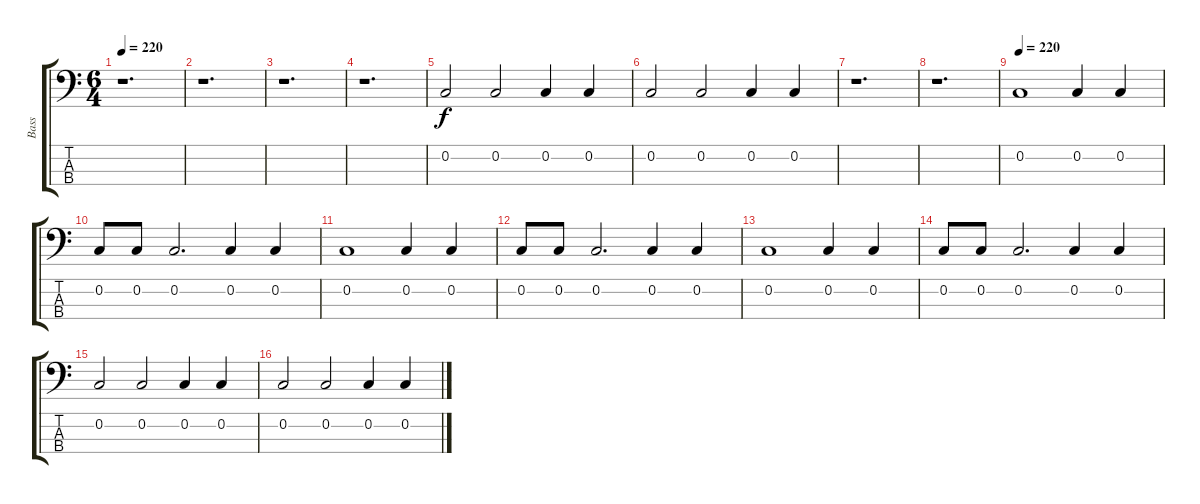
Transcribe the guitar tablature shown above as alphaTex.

\track ("Bass" "Bass") {instrument electricbasspick}
\staff {score tabs}
\tuning (F2 C2 G1 D1) {hide}
\ts (6 4)
\tempo 220
\clef f4
\ks c
r.1{d dy f} |
r.1{d} |
r.1{d} |
r.1{d} |
0.2.2 0.2.2 0.2.4 0.2.4 |
0.2.2 0.2.2 0.2.4 0.2.4 |
r.1{d} |
r.1{d} |
\tempo 220
0.2.1 0.2.4 0.2.4 |
0.2.8 0.2.8 0.2.2{d} 0.2.4 0.2.4 |
0.2.1 0.2.4 0.2.4 |
0.2.8 0.2.8 0.2.2{d} 0.2.4 0.2.4 |
0.2.1 0.2.4 0.2.4 |
0.2.8 0.2.8 0.2.2{d} 0.2.4 0.2.4 |
0.2.2 0.2.2 0.2.4 0.2.4 |
0.2.2 0.2.2 0.2.4 0.2.4
